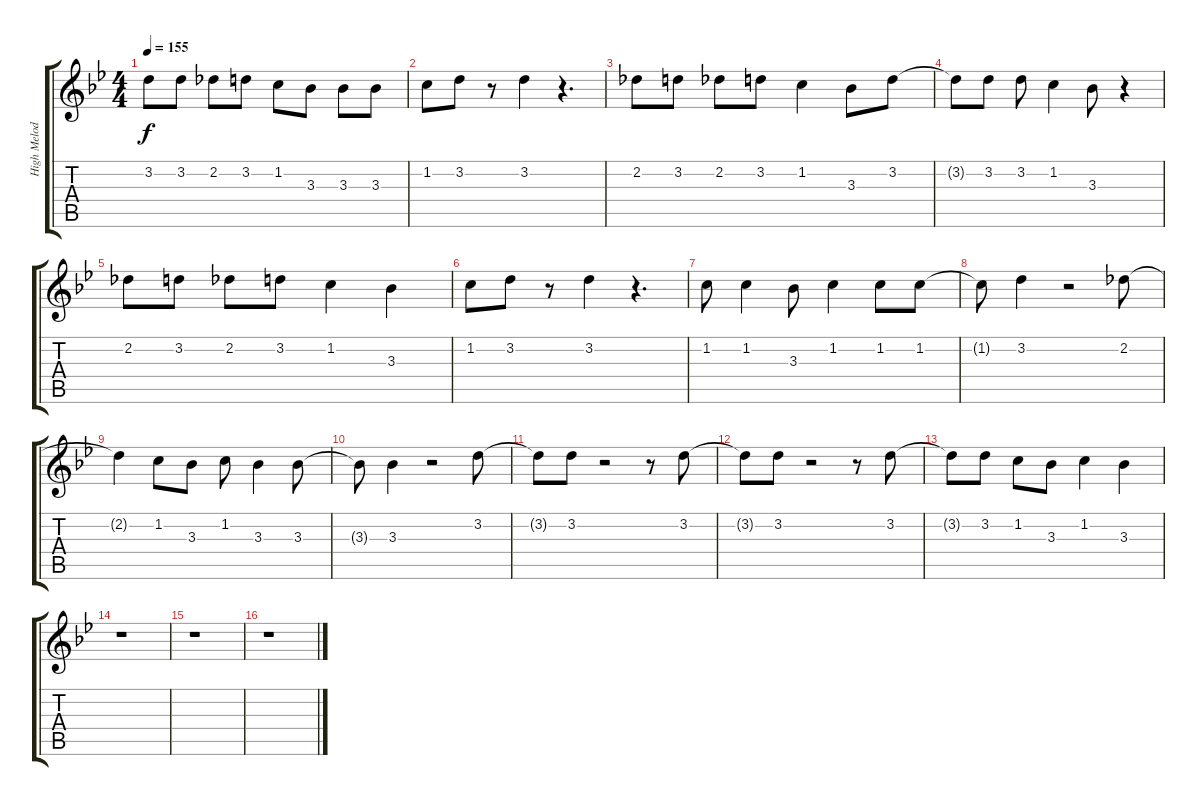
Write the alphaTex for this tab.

\track ("High Melody (1st)" "High Melod") {instrument clarinet}
\staff {score tabs}
\tuning (E5 B4 G4 D4 A3 E3) {hide}
\ts (4 4)
\tempo 155
\clef g2
\ks bb
3.2.8{dy f} 3.2.8 2.2.8 3.2.8 1.2.8 3.3.8 3.3.8 3.3.8 |
1.2.8 3.2.8 r.8 3.2.4 r.4{d} |
2.2.8 3.2.8 2.2.8 3.2.8 1.2.4 3.3.8 3.2.8 |
3.2{t}.8 3.2.8 3.2.8 1.2.4 3.3.8 r.4 |
2.2.8 3.2.8 2.2.8 3.2.8 1.2.4 3.3.4 |
1.2.8 3.2.8 r.8 3.2.4 r.4{d} |
1.2.8 1.2.4 3.3.8 1.2.4 1.2.8 1.2.8 |
1.2{t}.8 3.2.4 r.2 2.2.8 |
2.2{t}.4 1.2.8 3.3.8 1.2.8 3.3.4 3.3.8 |
3.3{t}.8 3.3.4 r.2 3.2.8 |
3.2{t}.8 3.2.8 r.2 r.8 3.2.8 |
3.2{t}.8 3.2.8 r.2 r.8 3.2.8 |
3.2{t}.8 3.2.8 1.2.8 3.3.8 1.2.4 3.3.4 |
r.1 |
r.1 |
r.1
